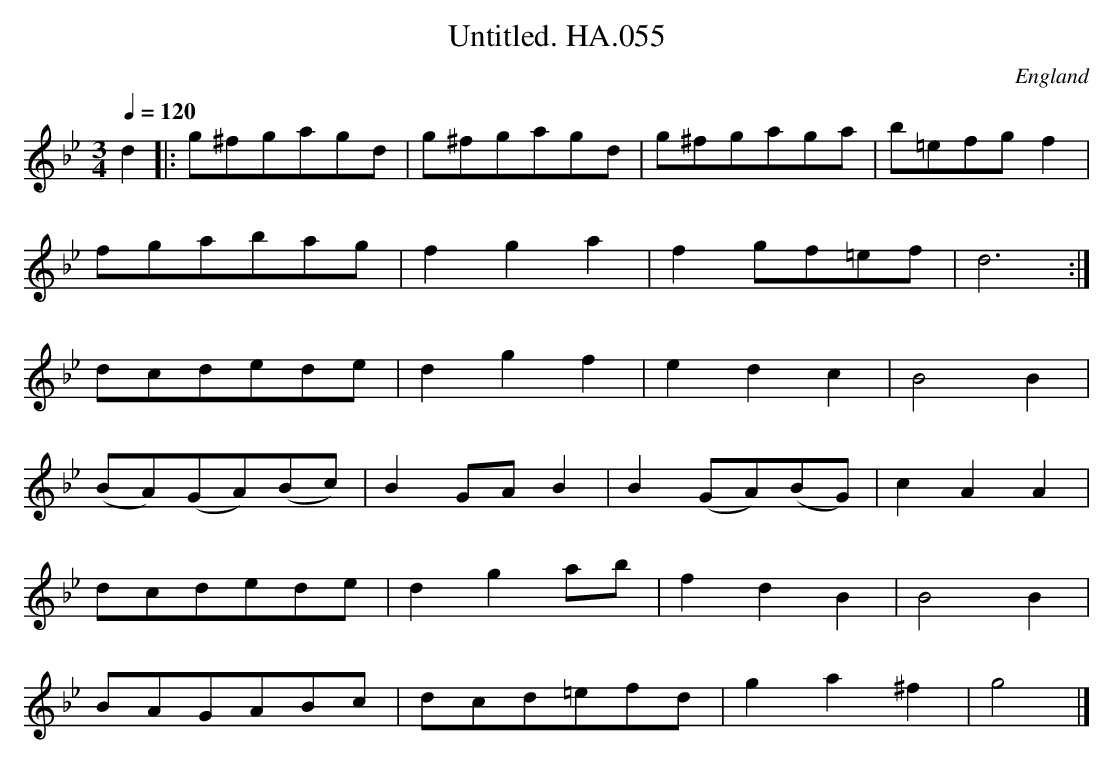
X:1
T:Untitled. HA.055
M:3/4
Q:1/4=120
O:England
notC:in Hand B
K:Bb major
d2|:g^fgagd|g^fgagd|g^fgaga|b=efgf2|!
fgabag|f2g2a2|f2gf=ef|d6:|!
dcdede|d2g2f2|e2d2c2|B4B2|!
(BA)(GA)(Bc)|B2GAB2|B2(GA)(BG)|c2A2A2|!
dcdede|d2g2ab|f2d2B2|B4B2|!
BAGABc|dcd=efd|g2a2^f2|g4|]
